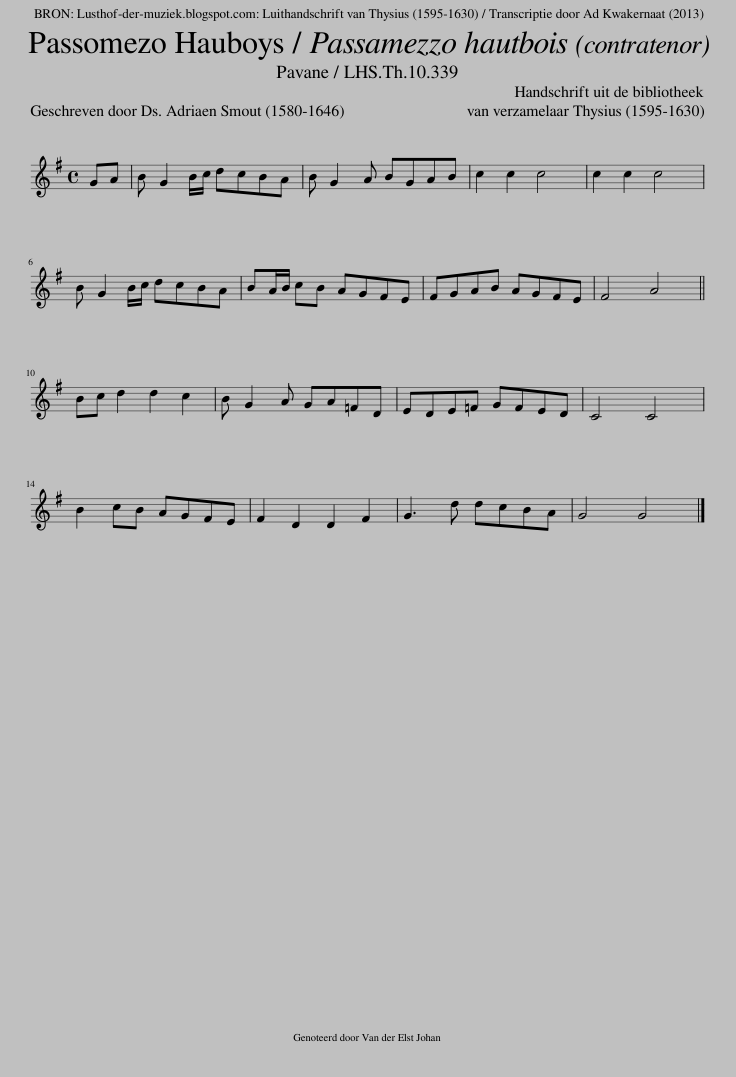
X:1
L:1/8
Q:1/4=114
M:4/4
I:linebreak $
K:G
V:1 treble
V:1
 GA | B G2 B/c/ dcBA | B G2 A BGAB | c2 c2 c4 | c2 c2 c4 |$ %5
 B G2 B/c/ dcBA | BA/B/ cB AGFE | FGAB AGFE | F4 A4 ||$ Bc d2 d2 c2 | %10
 B G2 A GA=FD | EDE=F GFED | C4 C4 |$ B2 cB AGFE | F2 D2 D2 F2 | %15
 G3 d dcBA | G4 G4 |] %17
